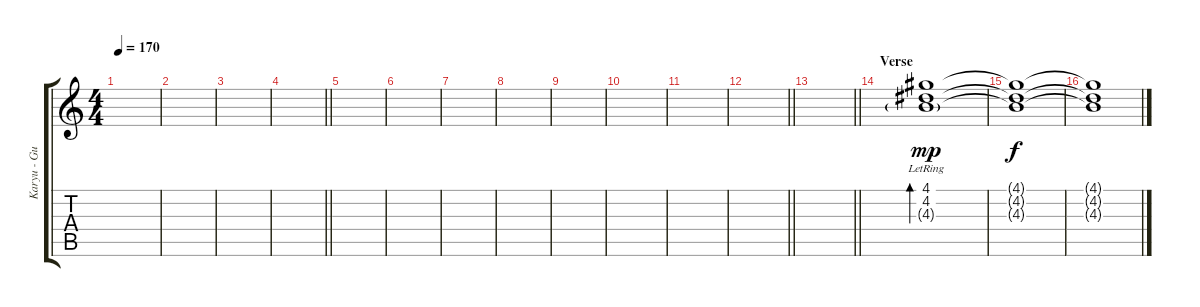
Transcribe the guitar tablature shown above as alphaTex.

\track ("Karyu - Guitar 3" "Karyu - Gu") {instrument electricguitarclean}
\staff {score tabs}
\tuning (E4 B3 G3 D3 A2 E2) {hide}
\ts (4 4)
\tempo 170
\clef g2
\ks c
|
|
|
\barLineRight lightlight
|
\section ("" "")
|
|
|
|
|
|
|
\barLineRight lightlight
|
\barLineRight lightlight
|
\section ("" "Verse")
(4.1{lr} 4.2{lr} 4.3{g lr}).1{bd 240 dy mp} |
(4.1{t} 4.2{t} 4.3{t}).1{dy f} |
(4.1{t} 4.2{t} 4.3{t}).1
